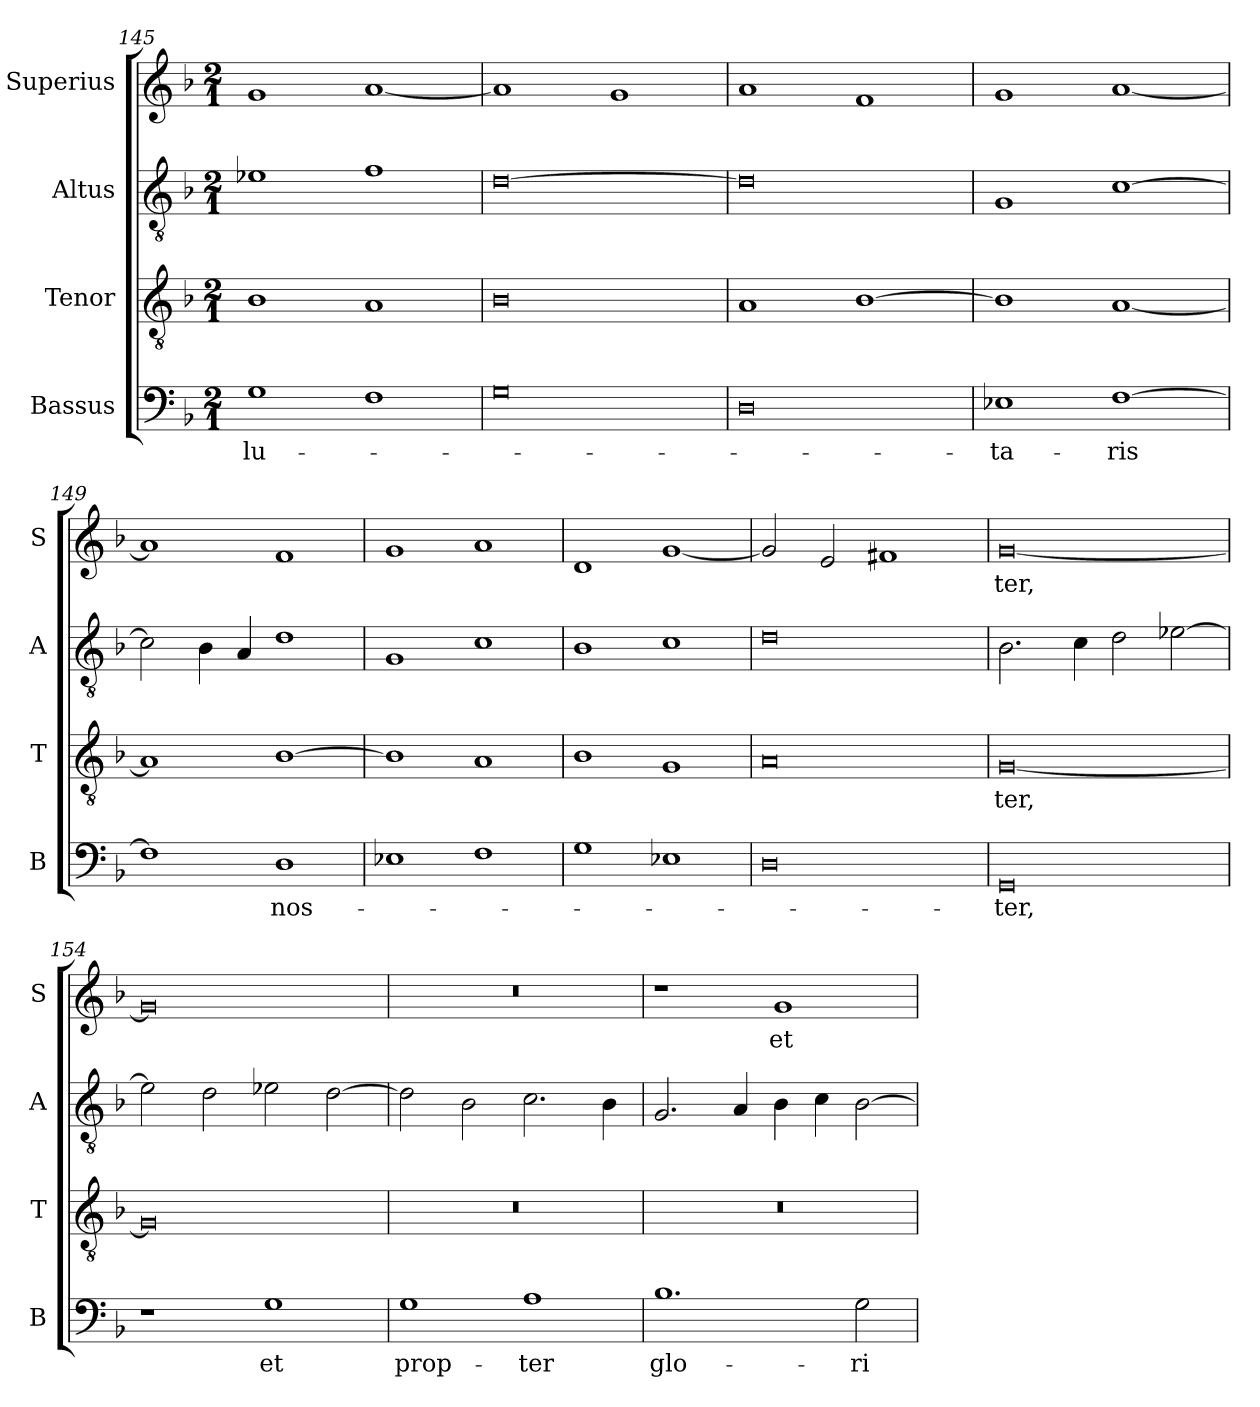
**kern	**text	**kern	**text	**kern	**kern	**text
*part4	*part4	*part3	*part3	*part2	*part1	*part1
*staff4	*staff4	*staff3	*staff3	*staff2	*staff1	*staff1
*I"Bassus	*	*I"Tenor	*	*I"Altus	*I"Superius	*
*I'B	*	*I'T	*	*I'A	*I'S	*
*clefF4	*	*clefGv2	*	*clefGv2	*clefG2	*
*k[b-]	*	*k[b-]	*	*k[b-]	*k[b-]	*
*M2/1	*	*M2/1	*	*M2/1	*M2/1	*
=145	=145	=145	=145	=145	=145	=145
1G	-lu-	1B-	.	1e-X	1g	.
1F	.	1A	.	1f	[1a	.
=146	=146	=146	=146	=146	=146	=146
0G	.	0B-	.	[0d	1a]	.
.	.	.	.	.	1g	.
=147	=147	=147	=147	=147	=147	=147
0D	.	1A	.	0d]	1a	.
.	.	[1B-	.	.	1f	.
=148	=148	=148	=148	=148	=148	=148
1E-X	-ta-	1B-]	.	1G	1g	.
[1F	-ris	[1A	.	[1c	[1a	.
=149	=149	=149	=149	=149	=149	=149
1F]	.	1A]	.	2c\]	1a]	.
.	.	.	.	4B-\	.	.
.	.	.	.	4A/	.	.
1D	nos-	[1B-	.	1d	1f	.
=150	=150	=150	=150	=150	=150	=150
1E-X	.	1B-]	.	1G	1g	.
1F	.	1A	.	1c	1a	.
=151	=151	=151	=151	=151	=151	=151
1G	.	1B-	.	1B-	1d	.
1E-X	.	1G	.	1c	[1g	.
=152	=152	=152	=152	=152	=152	=152
0D	.	0A	.	0d	2g/]	.
.	.	.	.	.	2e/	.
.	.	.	.	.	1f#X	.
=153	=153	=153	=153	=153	=153	=153
0GG	-ter,	[0G	-ter,	2.B-\	[0g	-ter,
.	.	.	.	4c\	.	.
.	.	.	.	2d\	.	.
.	.	.	.	[2e-X\	.	.
=154	=154	=154	=154	=154	=154	=154
1r	.	0G]	.	2e-\]	0g]	.
.	.	.	.	2d\	.	.
1G	et	.	.	2e-X\	.	.
.	.	.	.	[2d\	.	.
=155	=155	=155	=155	=155	=155	=155
1G	prop-	0r	.	2d\]	0r	.
.	.	.	.	2B-\	.	.
1A	-ter	.	.	2.c\	.	.
.	.	.	.	4B-\	.	.
=156	=156	=156	=156	=156	=156	=156
1.B-	glo-	0r	.	2.G/	1r	.
.	.	.	.	4A/	.	.
.	.	.	.	4B-\	1g	et
.	.	.	.	4c\	.	.
2G\	-ri-	.	.	[2B-\	.	.
=	=	=	=	=	=	=
*-	*-	*-	*-	*-	*-	*-
